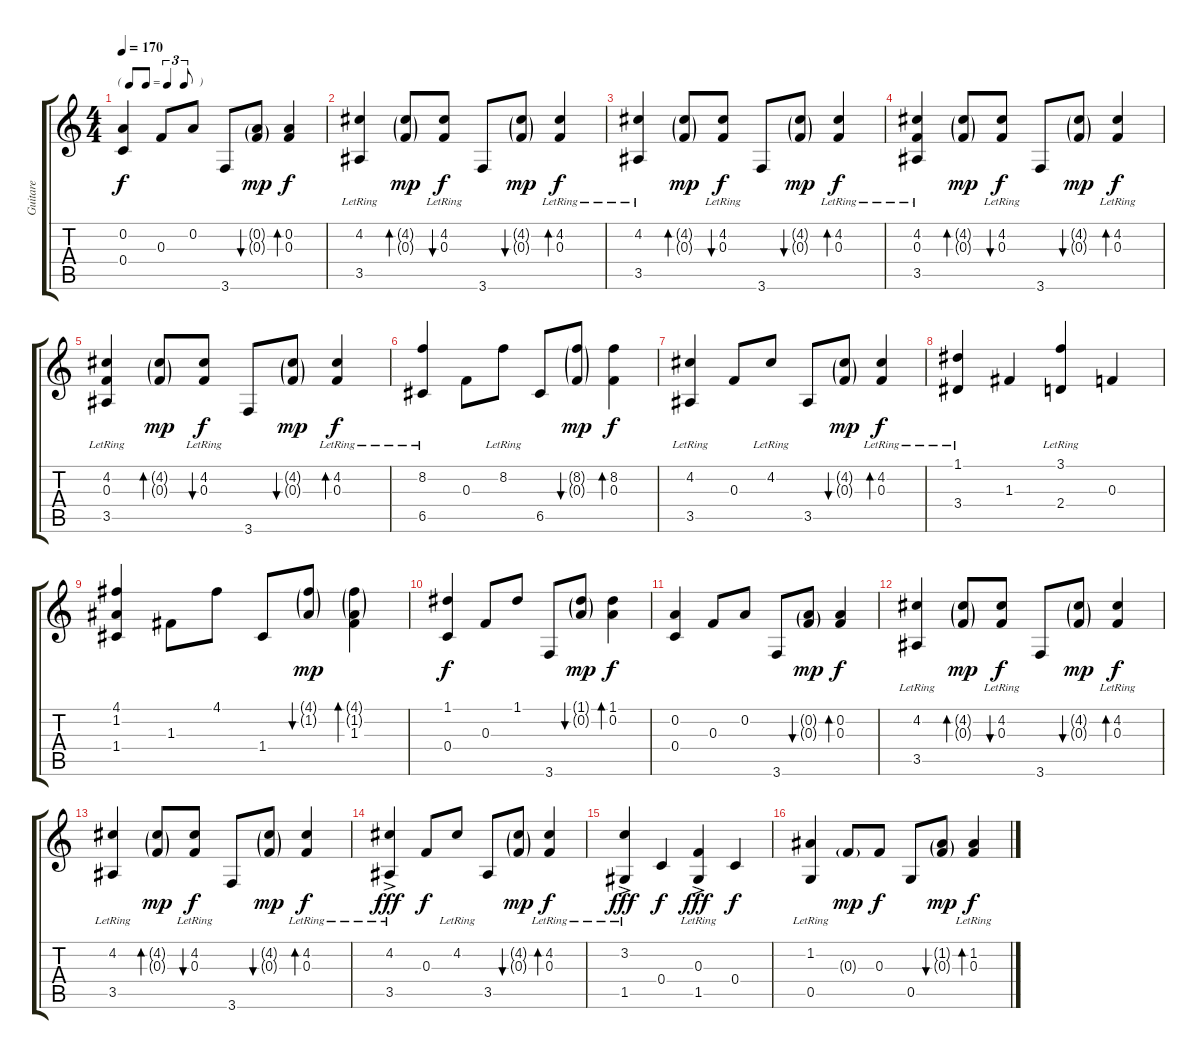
\track ("Guitare" "Guitare") {instrument acousticguitarsteel}
\staff {score tabs}
\tuning (D4 A3 F3 C3 G2 D2) {hide}
\ts (4 4)
\tf triplet8th
\tempo 170
\clef g2
\ks c
(0.2 0.4).4{dy f} 0.3.8 0.2.8 3.6.8 (0.2{g} 0.3{g}).8{bu 60 dy mp} (0.2 0.3).4{bd 60 dy f} |
(4.2{lr} 3.5{lr}).4 (4.2{g} 0.3{g}).8{bd 60 dy mp} (4.2{lr} 0.3{lr}).8{bu 60 dy f} 3.6.8 (4.2{g} 0.3{g}).8{bu 60 dy mp} (4.2{lr} 0.3{lr}).4{bd 60 dy f} |
(4.2{lr} 3.5{lr}).4 (4.2{g} 0.3{g}).8{bd 60 dy mp} (4.2{lr} 0.3{lr}).8{bu 60 dy f} 3.6.8 (4.2{g} 0.3{g}).8{bu 60 dy mp} (4.2{lr} 0.3{lr}).4{bd 60 dy f} |
(4.2{lr} 0.3 3.5{lr}).4 (4.2{g} 0.3{g}).8{bd 60 dy mp} (4.2{lr} 0.3{lr}).8{bu 60 dy f} 3.6.8 (4.2{g} 0.3{g}).8{bu 60 dy mp} (4.2{lr} 0.3{lr}).4{bd 60 dy f} |
(4.2{lr} 0.3 3.5{lr}).4 (4.2{g} 0.3{g}).8{bd 60 dy mp} (4.2{lr} 0.3{lr}).8{bu 60 dy f} 3.6.8 (4.2{g} 0.3{g}).8{bu 60 dy mp} (4.2{lr} 0.3{lr}).4{bd 60 dy f} |
(8.2{lr} 6.5).4 0.3.8 8.2{lr}.8 6.5.8 (8.2{g} 0.3{g}).8{bu 60 dy mp} (8.2 0.3).4{bd 60 dy f} |
(4.2{lr} 3.5{lr}).4 0.3.8 4.2{lr}.8 3.5.8 (4.2{g} 0.3{g}).8{bu 60 dy mp} (4.2{lr} 0.3{lr}).4{bd 60 dy f} |
(1.1{lr} 3.4).4 1.3.4 (3.1{lr} 2.4).4 0.3.4 |
(4.1 1.2 1.4).4 1.3.8 4.1.8 1.4.8 (4.1{g} 1.2{g}).8{bu 60 dy mp} (4.1{g} 1.2{g} 1.3).4{bd 60} |
(1.1 0.4).4{dy f} 0.3.8 1.1.8 3.6.8 (1.1{g} 0.2{g}).8{bu 60 dy mp} (1.1 0.2).4{bd 60 dy f} |
(0.2 0.4).4 0.3.8 0.2.8 3.6.8 (0.2{g} 0.3{g}).8{bu 60 dy mp} (0.2 0.3).4{bd 60 dy f} |
(4.2{lr} 3.5{lr}).4 (4.2{g} 0.3{g}).8{bd 60 dy mp} (4.2{lr} 0.3{lr}).8{bu 60 dy f} 3.6.8 (4.2{g} 0.3{g}).8{bu 60 dy mp} (4.2{lr} 0.3{lr}).4{bd 60 dy f} |
(4.2{lr} 3.5{lr}).4 (4.2{g} 0.3{g}).8{bd 60 dy mp} (4.2{lr} 0.3{lr}).8{bu 60 dy f} 3.6.8 (4.2{g} 0.3{g}).8{bu 60 dy mp} (4.2{lr} 0.3{lr}).4{bd 60 dy f} |
(4.2{ac lr} 3.5{lr}).4{dy fff} 0.3.8{dy f} 4.2{lr}.8 3.5.8 (4.2{g} 0.3{g}).8{bu 60 dy mp} (4.2{lr} 0.3{lr}).4{bd 60 dy f} |
(3.2{ac lr} 1.5{lr}).4{dy fff} 0.4.4{dy f} (0.3{ac lr} 1.5).4{dy fff} 0.4.4{dy f} |
(1.2{lr} 0.5{lr}).4 0.3{g}.8{dy mp} 0.3.8{dy f} 0.5.8 (1.2{g} 0.3{g}).8{bu 60 dy mp} (1.2{lr} 0.3{lr}).4{bd 60 dy f}
